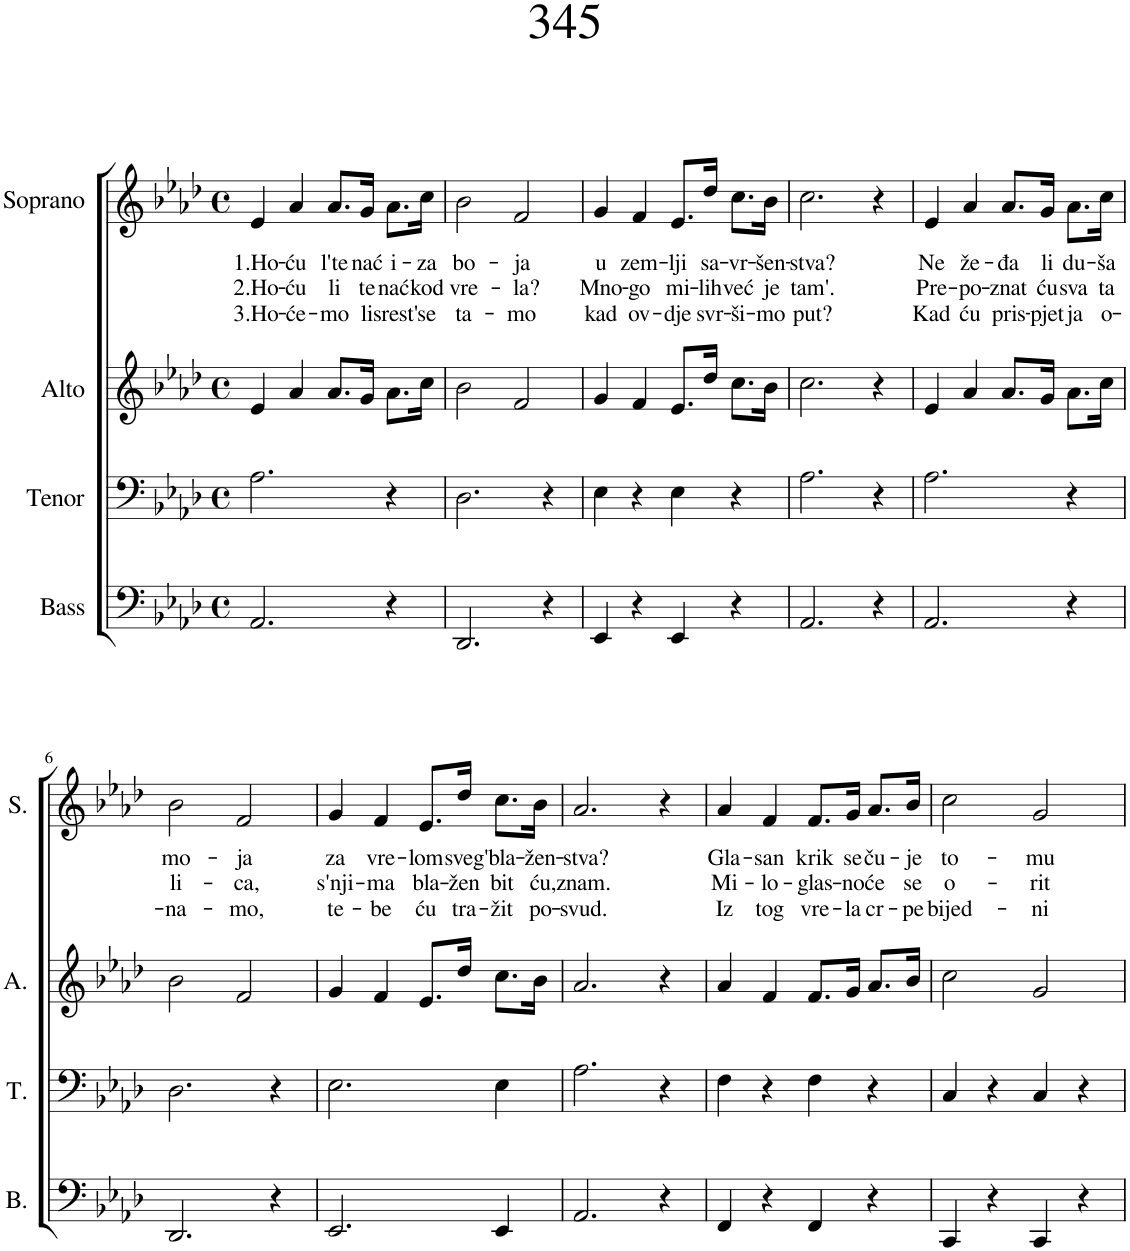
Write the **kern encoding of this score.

**kern	**kern	**kern	**kern	**text	**text	**text
*part4	*part3	*part2	*part1	*part1	*part1	*part1
*staff4	*staff3	*staff2	*staff1	*staff1	*staff1	*staff1
*I"Bass	*I"Tenor	*I"Alto	*I"Soprano	*	*	*
*I'B.	*I'T.	*I'A.	*I'S.	*	*	*
*clefF4	*clefF4	*clefG2	*clefG2	*	*	*
*k[b-e-a-d-]	*k[b-e-a-d-]	*k[b-e-a-d-]	*k[b-e-a-d-]	*	*	*
*M4/4	*M4/4	*M4/4	*M4/4	*	*	*
*met(c)	*met(c)	*met(c)	*met(c)	*	*	*
=1	=1	=1	=1	=1	=1	=1
!	!	!	!	!LO:LY:b	!LO:LY:b	!LO:LY:b
2.AA-/	2.A-\	4e-/	4e-/	1.Ho-	2.Ho-	3.Ho-
!	!	!	!	!LO:LY:b	!LO:LY:b	!LO:LY:b
.	.	4a-/	4a-/	-ću	-ću	-će-
!	!	!	!	!LO:LY:b	!LO:LY:b	!LO:LY:b
.	.	8.a-/L	8.a-/L	l'te	li	-mo
!	!	!	!	!LO:LY:b	!LO:LY:b	!LO:LY:b
.	.	16g/Jk	16g/Jk	nać	te	li
!	!	!	!	!LO:LY:b	!LO:LY:b	!LO:LY:b
4r	4r	8.a-\L	8.a-\L	i-	nać	srest'
!	!	!	!	!LO:LY:b	!LO:LY:b	!LO:LY:b
.	.	16cc\Jk	16cc\Jk	-za	kod	se
=2	=2	=2	=2	=2	=2	=2
!	!	!	!	!LO:LY:b	!LO:LY:b	!LO:LY:b
2.DD-/	2.D-\	2b-\	2b-\	bo-	vre-	ta-
!	!	!	!	!LO:LY:b	!LO:LY:b	!LO:LY:b
.	.	2f/	2f/	-ja	-la?	-mo
4r	4r	.	.	.	.	.
=3	=3	=3	=3	=3	=3	=3
!	!	!	!	!LO:LY:b	!LO:LY:b	!LO:LY:b
4EE-/	4E-\	4g/	4g/	u	Mno-	kad
!	!	!	!	!LO:LY:b	!LO:LY:b	!LO:LY:b
4r	4r	4f/	4f/	zem-	-go	ov-
!	!	!	!	!LO:LY:b	!LO:LY:b	!LO:LY:b
4EE-/	4E-\	8.e-/L	8.e-/L	-lji	mi-	-dje
!	!	!	!	!LO:LY:b	!LO:LY:b	!LO:LY:b
.	.	16dd-/Jk	16dd-/Jk	sa-	-lih	svr-
!	!	!	!	!LO:LY:b	!LO:LY:b	!LO:LY:b
4r	4r	8.cc\L	8.cc\L	-vr-	već	-ši-
!	!	!	!	!LO:LY:b	!LO:LY:b	!LO:LY:b
.	.	16b-\Jk	16b-\Jk	-šen-	je	-mo
=4	=4	=4	=4	=4	=4	=4
!	!	!	!	!LO:LY:b	!LO:LY:b	!LO:LY:b
2.AA-/	2.A-\	2.cc\	2.cc\	-stva?	tam'.	put?
4r	4r	4r	4r	.	.	.
=5	=5	=5	=5	=5	=5	=5
!	!	!	!	!LO:LY:b	!LO:LY:b	!LO:LY:b
2.AA-/	2.A-\	4e-/	4e-/	Ne	Pre-	Kad
!	!	!	!	!LO:LY:b	!LO:LY:b	!LO:LY:b
.	.	4a-/	4a-/	že-	-po-	ću
!	!	!	!	!LO:LY:b	!LO:LY:b	!LO:LY:b
.	.	8.a-/L	8.a-/L	-đa	-znat	pris-
!	!	!	!	!LO:LY:b	!LO:LY:b	!LO:LY:b
.	.	16g/Jk	16g/Jk	li	ću	-pjet
!	!	!	!	!LO:LY:b	!LO:LY:b	!LO:LY:b
4r	4r	8.a-\L	8.a-\L	du-	sva	ja
!	!	!	!	!LO:LY:b	!LO:LY:b	!LO:LY:b
.	.	16cc\Jk	16cc\Jk	-ša	ta	o-
!!LO:LB:g=z
=6	=6	=6	=6	=6	=6	=6
!	!	!	!	!LO:LY:b	!LO:LY:b	!LO:LY:b
2.DD-/	2.D-\	2b-\	2b-\	mo-	li-	-na-
!	!	!	!	!LO:LY:b	!LO:LY:b	!LO:LY:b
.	.	2f/	2f/	-ja	-ca,	-mo,
4r	4r	.	.	.	.	.
=7	=7	=7	=7	=7	=7	=7
!	!	!	!	!LO:LY:b	!LO:LY:b	!LO:LY:b
2.EE-/	2.E-\	4g/	4g/	za	s'nji-	te-
!	!	!	!	!LO:LY:b	!LO:LY:b	!LO:LY:b
.	.	4f/	4f/	vre-	-ma	-be
!	!	!	!	!LO:LY:b	!LO:LY:b	!LO:LY:b
.	.	8.e-/L	8.e-/L	-lom	bla-	ću
!	!	!	!	!LO:LY:b	!LO:LY:b	!LO:LY:b
.	.	16dd-/Jk	16dd-/Jk	sveg'	-žen	tra-
!	!	!	!	!LO:LY:b	!LO:LY:b	!LO:LY:b
4EE-/	4E-\	8.cc\L	8.cc\L	bla-	bit	-žit
!	!	!	!	!LO:LY:b	!LO:LY:b	!LO:LY:b
.	.	16b-\Jk	16b-\Jk	-žen-	ću,	po-
=8	=8	=8	=8	=8	=8	=8
!	!	!	!	!LO:LY:b	!LO:LY:b	!LO:LY:b
2.AA-/	2.A-\	2.a-/	2.a-/	-stva?	znam.	-svud.
4r	4r	4r	4r	.	.	.
=9	=9	=9	=9	=9	=9	=9
!	!	!	!	!LO:LY:b	!LO:LY:b	!LO:LY:b
4FF/	4F\	4a-/	4a-/	Gla-	Mi-	Iz
!	!	!	!	!LO:LY:b	!LO:LY:b	!LO:LY:b
4r	4r	4f/	4f/	-san	-lo-	tog
!	!	!	!	!LO:LY:b	!LO:LY:b	!LO:LY:b
4FF/	4F\	8.f/L	8.f/L	krik	-glas-	vre-
!	!	!	!	!LO:LY:b	!LO:LY:b	!LO:LY:b
.	.	16g/Jk	16g/Jk	se	-no	-la
!	!	!	!	!LO:LY:b	!LO:LY:b	!LO:LY:b
4r	4r	8.a-/L	8.a-/L	ču-	će	cr-
!	!	!	!	!LO:LY:b	!LO:LY:b	!LO:LY:b
.	.	16b-/Jk	16b-/Jk	-je	se	-pe
=10	=10	=10	=10	=10	=10	=10
!	!	!	!	!LO:LY:b	!LO:LY:b	!LO:LY:b
4CC/	4C/	2cc\	2cc\	to-	o-	bijed-
4r	4r	.	.	.	.	.
!	!	!	!	!LO:LY:b	!LO:LY:b	!LO:LY:b
4CC/	4C/	2g/	2g/	-mu	-rit	-ni
4r	4r	.	.	.	.	.
=	=	=	=	=	=	=
*-	*-	*-	*-	*-	*-	*-
